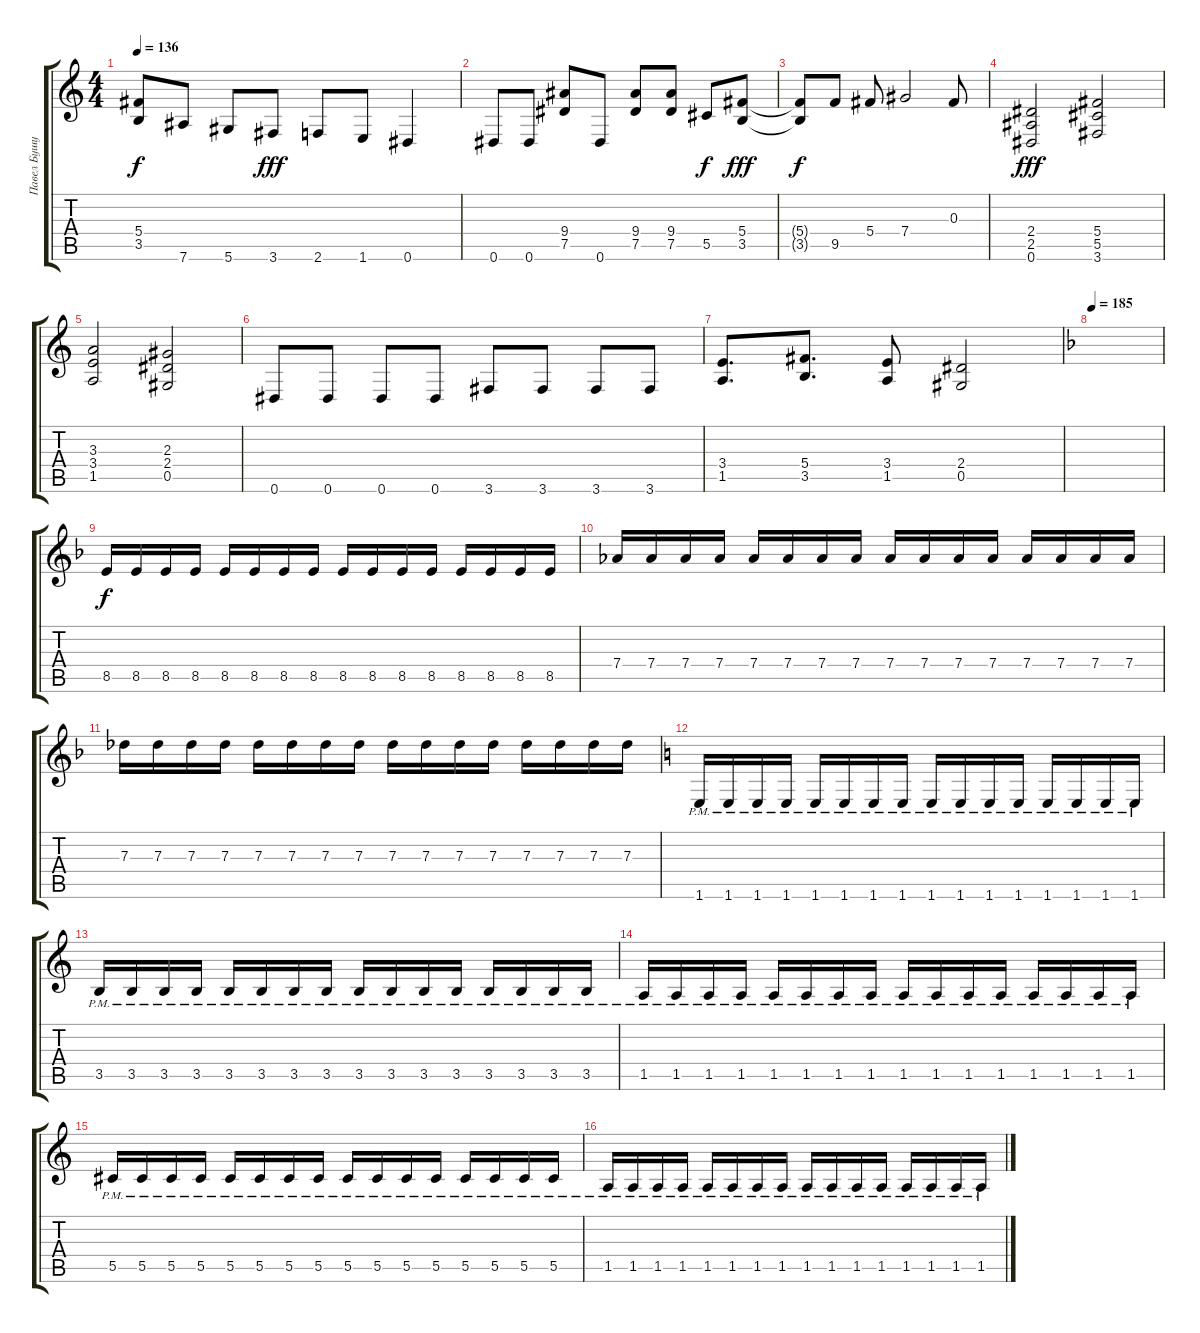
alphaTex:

\track ("Павел Бушуев" "Павел Бушу") {instrument distortionguitar}
\staff {score tabs}
\tuning (Eb4 Bb3 Gb3 Db3 Ab2 Eb2) {hide}
\ts (4 4)
\tempo 136
\clef g2
\ks c
(5.4{t} 3.5{t}).8{dy f} 7.6.8 5.6.8 3.6.8{dy fff} 2.6.8 1.6.8 0.6.4 |
0.6.8 0.6.8 (9.4 7.5).8 0.6.8 (9.4 7.5).8 (9.4 7.5).8 5.5.8{dy f} (5.4 3.5).8{dy fff} |
(5.4{t} 3.5{t}).8{dy f} 9.5.8 5.4.8 7.4.2 0.3.8 |
(2.4 2.5 0.6).2{dy fff} (5.4 5.5 3.6).2 |
(3.3 3.4 1.5).2 (2.3 2.4 0.5).2 |
0.6.8 0.6.8 0.6.8 0.6.8 3.6.8 3.6.8 3.6.8 3.6.8 |
(3.4 1.5).8{d} (5.4 3.5).8{d} (3.4 1.5).8 (2.4 0.5).2 |
\tempo 185
\ks f
|
8.5.16{dy f} 8.5.16 8.5.16 8.5.16 8.5.16 8.5.16 8.5.16 8.5.16 8.5.16 8.5.16 8.5.16 8.5.16 8.5.16 8.5.16 8.5.16 8.5.16 |
7.4.16 7.4.16 7.4.16 7.4.16 7.4.16 7.4.16 7.4.16 7.4.16 7.4.16 7.4.16 7.4.16 7.4.16 7.4.16 7.4.16 7.4.16 7.4.16 |
7.3.16 7.3.16 7.3.16 7.3.16 7.3.16 7.3.16 7.3.16 7.3.16 7.3.16 7.3.16 7.3.16 7.3.16 7.3.16 7.3.16 7.3.16 7.3.16 |
\ks c
1.6{pm}.16 1.6{pm}.16 1.6{pm}.16 1.6{pm}.16 1.6{pm}.16 1.6{pm}.16 1.6{pm}.16 1.6{pm}.16 1.6{pm}.16 1.6{pm}.16 1.6{pm}.16 1.6{pm}.16 1.6{pm}.16 1.6{pm}.16 1.6{pm}.16 1.6{pm}.16 |
3.5{pm}.16 3.5{pm}.16 3.5{pm}.16 3.5{pm}.16 3.5{pm}.16 3.5{pm}.16 3.5{pm}.16 3.5{pm}.16 3.5{pm}.16 3.5{pm}.16 3.5{pm}.16 3.5{pm}.16 3.5{pm}.16 3.5{pm}.16 3.5{pm}.16 3.5{pm}.16 |
1.5{pm}.16 1.5{pm}.16 1.5{pm}.16 1.5{pm}.16 1.5{pm}.16 1.5{pm}.16 1.5{pm}.16 1.5{pm}.16 1.5{pm}.16 1.5{pm}.16 1.5{pm}.16 1.5{pm}.16 1.5{pm}.16 1.5{pm}.16 1.5{pm}.16 1.5{pm}.16 |
5.5{pm}.16 5.5{pm}.16 5.5{pm}.16 5.5{pm}.16 5.5{pm}.16 5.5{pm}.16 5.5{pm}.16 5.5{pm}.16 5.5{pm}.16 5.5{pm}.16 5.5{pm}.16 5.5{pm}.16 5.5{pm}.16 5.5{pm}.16 5.5{pm}.16 5.5{pm}.16 |
1.5{pm}.16 1.5{pm}.16 1.5{pm}.16 1.5{pm}.16 1.5{pm}.16 1.5{pm}.16 1.5{pm}.16 1.5{pm}.16 1.5{pm}.16 1.5{pm}.16 1.5{pm}.16 1.5{pm}.16 1.5{pm}.16 1.5{pm}.16 1.5{pm}.16 1.5{pm}.16
